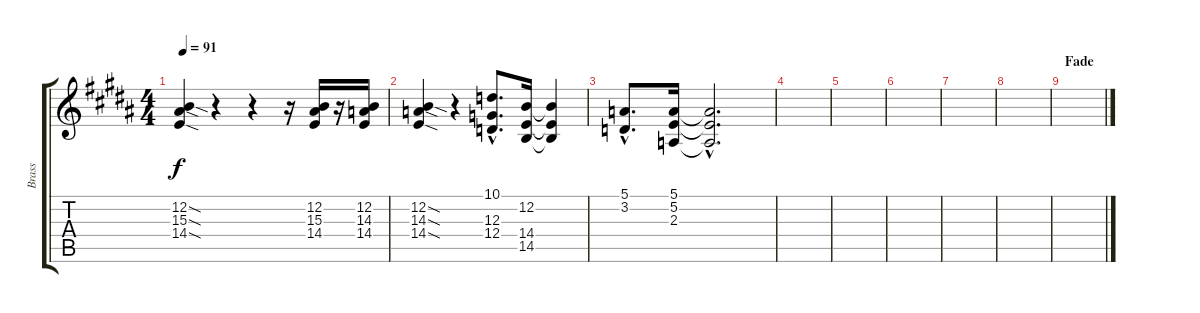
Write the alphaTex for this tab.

\track ("Brass" "Brass") {instrument brasssection}
\staff {score tabs}
\tuning (E4 B3 G3 D3 A2 E2) {hide}
\ts (4 4)
\tempo 91
\clef g2
\ks b
(12.2{sod} 15.3{sod} 14.4{sod}).4{dy f} r.4 r.4 r.16 (12.2 15.3 14.4).16 r.16 (12.2 14.3 14.4).16 |
(12.2{sod} 14.3{sod} 14.4{sod}).4 r.4 (10.1{hac} 12.3{hac} 12.4{hac}).8{d} (12.2 14.4 14.5).16 (12.2{t} 14.4{t} 14.5{t}).4 |
(5.1{hac} 3.2{hac}).8{d} (5.1 5.2 2.3).16 (5.1{hac t} 5.2{hac t} 2.3{hac t}).2{d} |
|
|
|
|
|
\section ("" "Fade")
